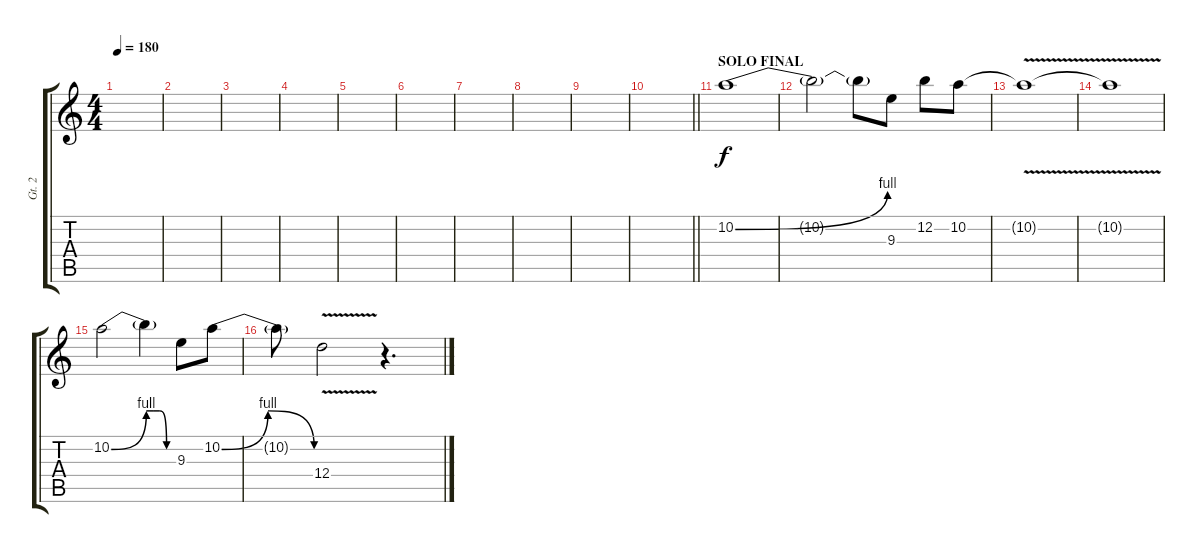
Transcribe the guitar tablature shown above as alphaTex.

\track ("Gt. 2" "Gt. 2") {instrument overdrivenguitar}
\staff {score tabs}
\tuning (E4 B3 G3 D3 A2 E2) {hide}
\ts (4 4)
\tempo 180
\clef g2
\ks c
|
|
|
|
|
|
|
|
|
\barLineRight lightlight
|
\section ("" "SOLO FINAL")
10.2{be (bend 0 0 60 4)}.1 |
10.2{t}.2 10.2{t}.8 9.3.8 12.2.8 10.2.8 |
10.2{v t}.1 |
10.2{t}.1 |
10.2{be (bend 0 0 60 4)}.2 10.2{be (custom 0 4 15 4 30 4 45 0 60 0) t}.4 9.3.8 10.2{be (bendrelease 0 0 20 4 30 4 60 0)}.8 |
10.2{t}.8 12.4{v}.2 r.4{d}
